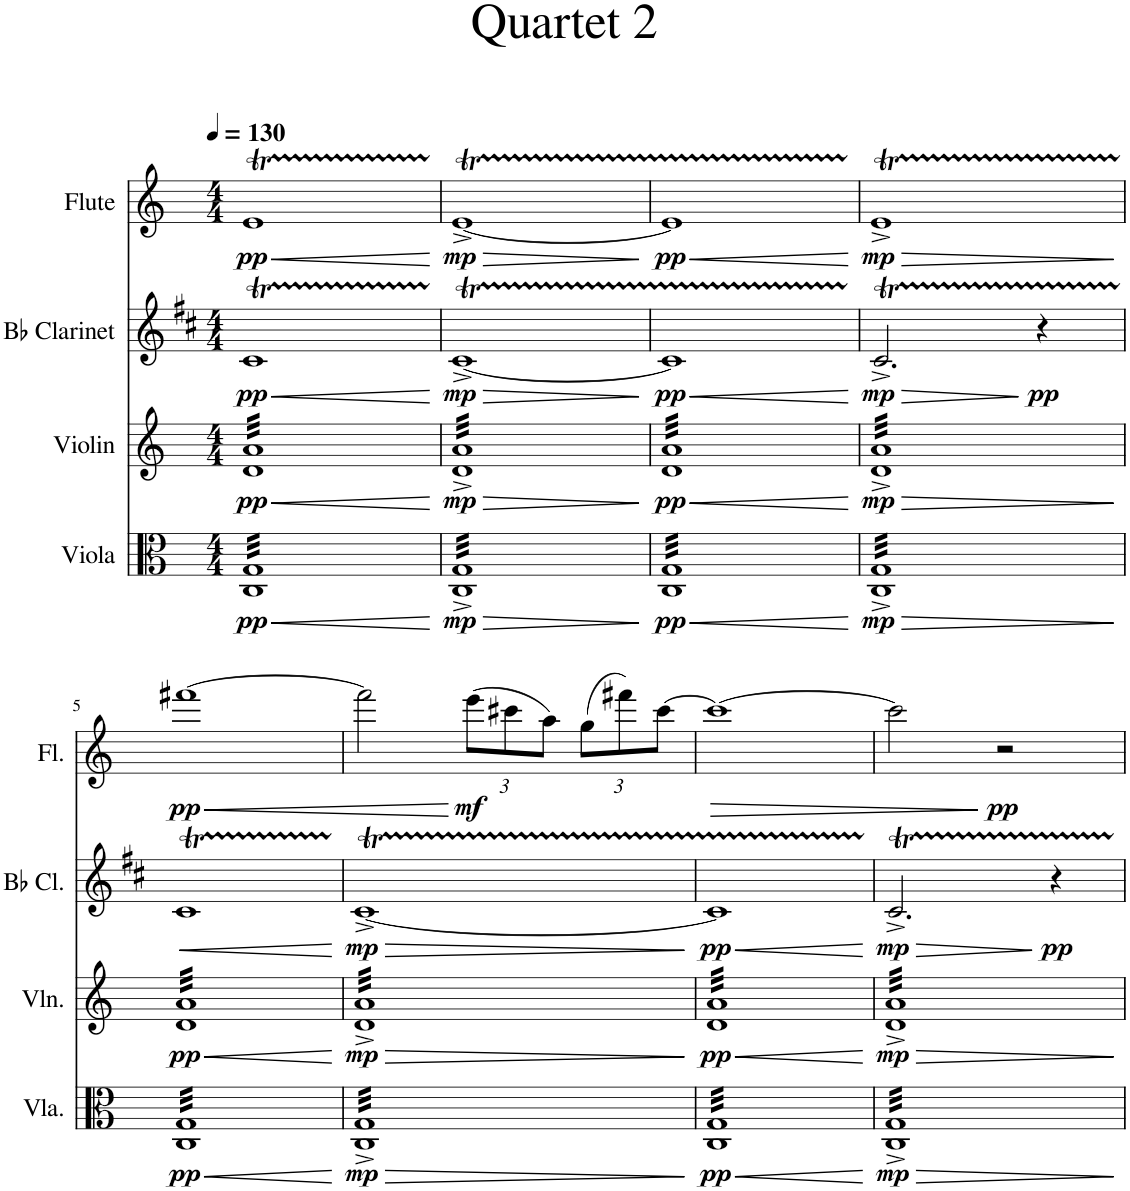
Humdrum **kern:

**kern	**dynam	**kern	**dynam	**kern	**dynam	**kern	**dynam
*part4	*part4	*part3	*part3	*part2	*part2	*part1	*part1
*staff4	*staff4	*staff3	*staff3	*staff2	*staff2	*staff1	*staff1
*I"Viola	*	*I"Violin	*	*I"Bb Clarinet	*	*I"Flute	*
*I'Vla.	*	*I'Vln.	*	*I'Bb Cl.	*	*I'Fl.	*
*clefC3	*	*clefG2	*	*clefG2	*	*clefG2	*
*	*	*	*	*Trd1c2	*	*	*
*k[]	*	*k[]	*	*k[f#c#]	*	*k[]	*
*M4/4	*	*M4/4	*	*M4/4	*	*M4/4	*
*MM130	*	*MM130	*	*MM130	*	*MM130	*
=1	=1	=1	=1	=1	=1	=1	=1
!	!LO:HP:b	!	!LO:HP:b	!	!LO:HP:b	!	!LO:HP:b
*	*	*	*	*^	*	*^	*
!	!LO:DY:n=1:b	!	!LO:DY:n=1:b	!	!	!LO:DY:n=1:b	!	!	!LO:DY:n=1:b
*tremolo	*	*	*	*	*	*	*	*	*
*	*	*tremolo	*	*	*	*	*	*	*
32C 32GLLL	< pp	32d 32aLLL	< pp	1c#t	1d#X	< pp	1et	1f#X	< pp
32C 32G	.	32d 32a	.	.	.	.	.	.	.
32C 32G	.	32d 32a	.	.	.	.	.	.	.
32C 32G	.	32d 32a	.	.	.	.	.	.	.
32C 32G	.	32d 32a	.	.	.	.	.	.	.
32C 32G	.	32d 32a	.	.	.	.	.	.	.
32C 32G	.	32d 32a	.	.	.	.	.	.	.
32C 32G	.	32d 32a	.	.	.	.	.	.	.
32C 32G	.	32d 32a	.	.	.	.	.	.	.
32C 32G	.	32d 32a	.	.	.	.	.	.	.
32C 32G	.	32d 32a	.	.	.	.	.	.	.
32C 32G	.	32d 32a	.	.	.	.	.	.	.
32C 32G	.	32d 32a	.	.	.	.	.	.	.
32C 32G	.	32d 32a	.	.	.	.	.	.	.
32C 32G	.	32d 32a	.	.	.	.	.	.	.
32C 32G	.	32d 32a	.	.	.	.	.	.	.
32C 32G	.	32d 32a	.	.	.	.	.	.	.
32C 32G	.	32d 32a	.	.	.	.	.	.	.
32C 32G	.	32d 32a	.	.	.	.	.	.	.
32C 32G	.	32d 32a	.	.	.	.	.	.	.
32C 32G	.	32d 32a	.	.	.	.	.	.	.
32C 32G	.	32d 32a	.	.	.	.	.	.	.
32C 32G	.	32d 32a	.	.	.	.	.	.	.
32C 32G	.	32d 32a	.	.	.	.	.	.	.
32C 32G	.	32d 32a	.	.	.	.	.	.	.
32C 32G	.	32d 32a	.	.	.	.	.	.	.
32C 32G	.	32d 32a	.	.	.	.	.	.	.
32C 32G	.	32d 32a	.	.	.	.	.	.	.
32C 32G	.	32d 32a	.	.	.	.	.	.	.
32C 32G	.	32d 32a	.	.	.	.	.	.	.
32C 32G	.	32d 32a	.	.	.	.	.	.	.
32C 32GJJJ	.	32d 32aJJJ	.	.	.	.	.	.	.
*	*	*	*	*v	*v	*	*	*	*
*	*	*	*	*	*	*v	*v	*
.	[	.	[	.	[	.	[
=2	=2	=2	=2	=2	=2	=2	=2
!	!LO:HP:b	!	!LO:HP:b	!	!LO:HP:b	!	!LO:HP:b
*	*	*	*	*^	*	*^	*
!	!LO:DY:n=1:b	!	!LO:DY:n=1:b	!	!	!LO:DY:n=1:b	!	!	!LO:DY:n=1:b
32C^ 32G^LLL	> mp	32d^ 32a^LLL	> mp	[1c#t^	1d#X	> mp	[1et^	1f#X	> mp
32C^ 32G^	.	32d^ 32a^	.	.	.	.	.	.	.
32C^ 32G^	.	32d^ 32a^	.	.	.	.	.	.	.
32C^ 32G^	.	32d^ 32a^	.	.	.	.	.	.	.
32C^ 32G^	.	32d^ 32a^	.	.	.	.	.	.	.
32C^ 32G^	.	32d^ 32a^	.	.	.	.	.	.	.
32C^ 32G^	.	32d^ 32a^	.	.	.	.	.	.	.
32C^ 32G^	.	32d^ 32a^	.	.	.	.	.	.	.
32C^ 32G^	.	32d^ 32a^	.	.	.	.	.	.	.
32C^ 32G^	.	32d^ 32a^	.	.	.	.	.	.	.
32C^ 32G^	.	32d^ 32a^	.	.	.	.	.	.	.
32C^ 32G^	.	32d^ 32a^	.	.	.	.	.	.	.
32C^ 32G^	.	32d^ 32a^	.	.	.	.	.	.	.
32C^ 32G^	.	32d^ 32a^	.	.	.	.	.	.	.
32C^ 32G^	.	32d^ 32a^	.	.	.	.	.	.	.
32C^ 32G^	.	32d^ 32a^	.	.	.	.	.	.	.
32C^ 32G^	.	32d^ 32a^	.	.	.	.	.	.	.
32C^ 32G^	.	32d^ 32a^	.	.	.	.	.	.	.
32C^ 32G^	.	32d^ 32a^	.	.	.	.	.	.	.
32C^ 32G^	.	32d^ 32a^	.	.	.	.	.	.	.
32C^ 32G^	.	32d^ 32a^	.	.	.	.	.	.	.
32C^ 32G^	.	32d^ 32a^	.	.	.	.	.	.	.
32C^ 32G^	.	32d^ 32a^	.	.	.	.	.	.	.
32C^ 32G^	.	32d^ 32a^	.	.	.	.	.	.	.
32C^ 32G^	.	32d^ 32a^	.	.	.	.	.	.	.
32C^ 32G^	.	32d^ 32a^	.	.	.	.	.	.	.
32C^ 32G^	.	32d^ 32a^	.	.	.	.	.	.	.
32C^ 32G^	.	32d^ 32a^	.	.	.	.	.	.	.
32C^ 32G^	.	32d^ 32a^	.	.	.	.	.	.	.
32C^ 32G^	.	32d^ 32a^	.	.	.	.	.	.	.
32C^ 32G^	.	32d^ 32a^	.	.	.	.	.	.	.
32C^ 32G^JJJ	.	32d^ 32a^JJJ	.	.	.	.	.	.	.
*	*	*	*	*v	*v	*	*	*	*
*	*	*	*	*	*	*v	*v	*
.	]	.	]	.	]	.	]
=3	=3	=3	=3	=3	=3	=3	=3
!	!LO:HP:b	!	!LO:HP:b	!	!LO:HP:b	!	!LO:HP:b
!	!LO:DY:n=1:b	!	!LO:DY:n=1:b	!	!LO:DY:n=1:b	!	!LO:DY:n=1:b
32C 32GLLL	< pp	32d 32aLLL	< pp	1c#TTT]	< pp	1eTTT]	< pp
32C 32G	.	32d 32a	.	.	.	.	.
32C 32G	.	32d 32a	.	.	.	.	.
32C 32G	.	32d 32a	.	.	.	.	.
32C 32G	.	32d 32a	.	.	.	.	.
32C 32G	.	32d 32a	.	.	.	.	.
32C 32G	.	32d 32a	.	.	.	.	.
32C 32G	.	32d 32a	.	.	.	.	.
32C 32G	.	32d 32a	.	.	.	.	.
32C 32G	.	32d 32a	.	.	.	.	.
32C 32G	.	32d 32a	.	.	.	.	.
32C 32G	.	32d 32a	.	.	.	.	.
32C 32G	.	32d 32a	.	.	.	.	.
32C 32G	.	32d 32a	.	.	.	.	.
32C 32G	.	32d 32a	.	.	.	.	.
32C 32G	.	32d 32a	.	.	.	.	.
32C 32G	.	32d 32a	.	.	.	.	.
32C 32G	.	32d 32a	.	.	.	.	.
32C 32G	.	32d 32a	.	.	.	.	.
32C 32G	.	32d 32a	.	.	.	.	.
32C 32G	.	32d 32a	.	.	.	.	.
32C 32G	.	32d 32a	.	.	.	.	.
32C 32G	.	32d 32a	.	.	.	.	.
32C 32G	.	32d 32a	.	.	.	.	.
32C 32G	.	32d 32a	.	.	.	.	.
32C 32G	.	32d 32a	.	.	.	.	.
32C 32G	.	32d 32a	.	.	.	.	.
32C 32G	.	32d 32a	.	.	.	.	.
32C 32G	.	32d 32a	.	.	.	.	.
32C 32G	.	32d 32a	.	.	.	.	.
32C 32G	.	32d 32a	.	.	.	.	.
32C 32GJJJ	.	32d 32aJJJ	.	.	.	.	.
.	[	.	[	.	[	.	[
=4	=4	=4	=4	=4	=4	=4	=4
!	!LO:HP:b	!	!LO:HP:b	!	!LO:HP:b	!	!LO:HP:b
*	*	*	*	*^	*	*^	*
!	!LO:DY:n=1:b	!	!LO:DY:n=1:b	!	!	!LO:DY:n=1:b	!	!	!LO:DY:n=1:b
32C^ 32G^LLL	> mp	32d^ 32a^LLL	> mp	2.c#t^</	2.d#X	> mp	1et^	1f#X	> mp
32C^ 32G^	.	32d^ 32a^	.	.	.	.	.	.	.
32C^ 32G^	.	32d^ 32a^	.	.	.	.	.	.	.
32C^ 32G^	.	32d^ 32a^	.	.	.	.	.	.	.
32C^ 32G^	.	32d^ 32a^	.	.	.	.	.	.	.
32C^ 32G^	.	32d^ 32a^	.	.	.	.	.	.	.
32C^ 32G^	.	32d^ 32a^	.	.	.	.	.	.	.
32C^ 32G^	.	32d^ 32a^	.	.	.	.	.	.	.
32C^ 32G^	.	32d^ 32a^	.	.	.	.	.	.	.
32C^ 32G^	.	32d^ 32a^	.	.	.	.	.	.	.
32C^ 32G^	.	32d^ 32a^	.	.	.	.	.	.	.
32C^ 32G^	.	32d^ 32a^	.	.	.	.	.	.	.
32C^ 32G^	.	32d^ 32a^	.	.	.	.	.	.	.
32C^ 32G^	.	32d^ 32a^	.	.	.	.	.	.	.
32C^ 32G^	.	32d^ 32a^	.	.	.	.	.	.	.
32C^ 32G^	.	32d^ 32a^	.	.	.	.	.	.	.
32C^ 32G^	.	32d^ 32a^	.	.	.	.	.	.	.
32C^ 32G^	.	32d^ 32a^	.	.	.	.	.	.	.
32C^ 32G^	.	32d^ 32a^	.	.	.	.	.	.	.
32C^ 32G^	.	32d^ 32a^	.	.	.	.	.	.	.
32C^ 32G^	.	32d^ 32a^	.	.	.	.	.	.	.
32C^ 32G^	.	32d^ 32a^	.	.	.	.	.	.	.
32C^ 32G^	.	32d^ 32a^	.	.	.	.	.	.	.
32C^ 32G^	.	32d^ 32a^	.	.	.	.	.	.	.
!	!	!	!	!	!	!LO:DY:n=2:b	!	!	!
32C^ 32G^	.	32d^ 32a^	.	4r	4ryy	] pp	.	.	.
32C^ 32G^	.	32d^ 32a^	.	.	.	.	.	.	.
32C^ 32G^	.	32d^ 32a^	.	.	.	.	.	.	.
32C^ 32G^	.	32d^ 32a^	.	.	.	.	.	.	.
32C^ 32G^	.	32d^ 32a^	.	.	.	.	.	.	.
32C^ 32G^	.	32d^ 32a^	.	.	.	.	.	.	.
32C^ 32G^	.	32d^ 32a^	.	.	.	.	.	.	.
32C^ 32G^JJJ	.	32d^ 32a^JJJ	.	.	.	.	.	.	.
*	*	*	*	*v	*v	*	*	*	*
*	*	*	*	*	*	*v	*v	*
.	]	.	]	.	.	.	]
!!LO:LB:g=z
=5	=5	=5	=5	=5	=5	=5	=5
!	!LO:HP:b	!	!LO:HP:b	!	!LO:HP:b	!	!LO:HP:b
*	*	*	*	*^	*	*	*
!	!LO:DY:n=1:b	!	!LO:DY:n=1:b	!	!	!	!	!LO:DY:n=1:b
32C 32GLLL	< pp	32d 32aLLL	< pp	1c#t	1d#X	<	[1fff#X	< pp
32C 32G	.	32d 32a	.	.	.	.	.	.
32C 32G	.	32d 32a	.	.	.	.	.	.
32C 32G	.	32d 32a	.	.	.	.	.	.
32C 32G	.	32d 32a	.	.	.	.	.	.
32C 32G	.	32d 32a	.	.	.	.	.	.
32C 32G	.	32d 32a	.	.	.	.	.	.
32C 32G	.	32d 32a	.	.	.	.	.	.
32C 32G	.	32d 32a	.	.	.	.	.	.
32C 32G	.	32d 32a	.	.	.	.	.	.
32C 32G	.	32d 32a	.	.	.	.	.	.
32C 32G	.	32d 32a	.	.	.	.	.	.
32C 32G	.	32d 32a	.	.	.	.	.	.
32C 32G	.	32d 32a	.	.	.	.	.	.
32C 32G	.	32d 32a	.	.	.	.	.	.
32C 32G	.	32d 32a	.	.	.	.	.	.
32C 32G	.	32d 32a	.	.	.	.	.	.
32C 32G	.	32d 32a	.	.	.	.	.	.
32C 32G	.	32d 32a	.	.	.	.	.	.
32C 32G	.	32d 32a	.	.	.	.	.	.
32C 32G	.	32d 32a	.	.	.	.	.	.
32C 32G	.	32d 32a	.	.	.	.	.	.
32C 32G	.	32d 32a	.	.	.	.	.	.
32C 32G	.	32d 32a	.	.	.	.	.	.
32C 32G	.	32d 32a	.	.	.	.	.	.
32C 32G	.	32d 32a	.	.	.	.	.	.
32C 32G	.	32d 32a	.	.	.	.	.	.
32C 32G	.	32d 32a	.	.	.	.	.	.
32C 32G	.	32d 32a	.	.	.	.	.	.
32C 32G	.	32d 32a	.	.	.	.	.	.
32C 32G	.	32d 32a	.	.	.	.	.	.
32C 32GJJJ	.	32d 32aJJJ	.	.	.	.	.	.
*	*	*	*	*v	*v	*	*	*
.	[	.	[	.	[	.	.
=6	=6	=6	=6	=6	=6	=6	=6
!	!LO:HP:b	!	!LO:HP:b	!	!LO:HP:b	!	!
*	*	*	*	*^	*	*	*
!	!LO:DY:n=1:b	!	!LO:DY:n=1:b	!	!	!LO:DY:n=1:b	!	!
32C^ 32G^LLL	> mp	32d^ 32a^LLL	> mp	[1c#t^	1d#X	> mp	2fff#\]	.
32C^ 32G^	.	32d^ 32a^	.	.	.	.	.	.
32C^ 32G^	.	32d^ 32a^	.	.	.	.	.	.
32C^ 32G^	.	32d^ 32a^	.	.	.	.	.	.
32C^ 32G^	.	32d^ 32a^	.	.	.	.	.	.
32C^ 32G^	.	32d^ 32a^	.	.	.	.	.	.
32C^ 32G^	.	32d^ 32a^	.	.	.	.	.	.
32C^ 32G^	.	32d^ 32a^	.	.	.	.	.	.
32C^ 32G^	.	32d^ 32a^	.	.	.	.	.	.
32C^ 32G^	.	32d^ 32a^	.	.	.	.	.	.
32C^ 32G^	.	32d^ 32a^	.	.	.	.	.	.
32C^ 32G^	.	32d^ 32a^	.	.	.	.	.	.
32C^ 32G^	.	32d^ 32a^	.	.	.	.	.	.
32C^ 32G^	.	32d^ 32a^	.	.	.	.	.	.
32C^ 32G^	.	32d^ 32a^	.	.	.	.	.	.
32C^ 32G^	.	32d^ 32a^	.	.	.	.	.	.
*	*	*	*	*	*	*	*Xbrackettup	*
!	!	!	!	!	!	!	!	!LO:DY:n=1:b
32C^ 32G^	.	32d^ 32a^	.	.	.	.	(12eee\L	[ mf
32C^ 32G^	.	32d^ 32a^	.	.	.	.	.	.
32C^ 32G^	.	32d^ 32a^	.	.	.	.	.	.
.	.	.	.	.	.	.	12ccc#X\	.
32C^ 32G^	.	32d^ 32a^	.	.	.	.	.	.
32C^ 32G^	.	32d^ 32a^	.	.	.	.	.	.
32C^ 32G^	.	32d^ 32a^	.	.	.	.	.	.
.	.	.	.	.	.	.	12aa\J)	.
32C^ 32G^	.	32d^ 32a^	.	.	.	.	.	.
32C^ 32G^	.	32d^ 32a^	.	.	.	.	.	.
32C^ 32G^	.	32d^ 32a^	.	.	.	.	(12gg\L	.
32C^ 32G^	.	32d^ 32a^	.	.	.	.	.	.
32C^ 32G^	.	32d^ 32a^	.	.	.	.	.	.
.	.	.	.	.	.	.	12fff#X\)	.
32C^ 32G^	.	32d^ 32a^	.	.	.	.	.	.
32C^ 32G^	.	32d^ 32a^	.	.	.	.	.	.
32C^ 32G^	.	32d^ 32a^	.	.	.	.	.	.
.	.	.	.	.	.	.	[12ccc#\J	.
32C^ 32G^	.	32d^ 32a^	.	.	.	.	.	.
32C^ 32G^JJJ	.	32d^ 32a^JJJ	.	.	.	.	.	.
*	*	*	*	*v	*v	*	*	*
.	]	.	]	.	]	.	.
=7	=7	=7	=7	=7	=7	=7	=7
!	!LO:HP:b	!	!LO:HP:b	!	!LO:HP:b	!	!LO:HP:b
!	!LO:DY:n=1:b	!	!LO:DY:n=1:b	!	!LO:DY:n=1:b	!	!
32C 32GLLL	< pp	32d 32aLLL	< pp	1c#TTT]	< pp	1ccc#_	>
32C 32G	.	32d 32a	.	.	.	.	.
32C 32G	.	32d 32a	.	.	.	.	.
32C 32G	.	32d 32a	.	.	.	.	.
32C 32G	.	32d 32a	.	.	.	.	.
32C 32G	.	32d 32a	.	.	.	.	.
32C 32G	.	32d 32a	.	.	.	.	.
32C 32G	.	32d 32a	.	.	.	.	.
32C 32G	.	32d 32a	.	.	.	.	.
32C 32G	.	32d 32a	.	.	.	.	.
32C 32G	.	32d 32a	.	.	.	.	.
32C 32G	.	32d 32a	.	.	.	.	.
32C 32G	.	32d 32a	.	.	.	.	.
32C 32G	.	32d 32a	.	.	.	.	.
32C 32G	.	32d 32a	.	.	.	.	.
32C 32G	.	32d 32a	.	.	.	.	.
32C 32G	.	32d 32a	.	.	.	.	.
32C 32G	.	32d 32a	.	.	.	.	.
32C 32G	.	32d 32a	.	.	.	.	.
32C 32G	.	32d 32a	.	.	.	.	.
32C 32G	.	32d 32a	.	.	.	.	.
32C 32G	.	32d 32a	.	.	.	.	.
32C 32G	.	32d 32a	.	.	.	.	.
32C 32G	.	32d 32a	.	.	.	.	.
32C 32G	.	32d 32a	.	.	.	.	.
32C 32G	.	32d 32a	.	.	.	.	.
32C 32G	.	32d 32a	.	.	.	.	.
32C 32G	.	32d 32a	.	.	.	.	.
32C 32G	.	32d 32a	.	.	.	.	.
32C 32G	.	32d 32a	.	.	.	.	.
32C 32G	.	32d 32a	.	.	.	.	.
32C 32GJJJ	.	32d 32aJJJ	.	.	.	.	.
.	[	.	[	.	[	.	.
=8	=8	=8	=8	=8	=8	=8	=8
!	!LO:HP:b	!	!LO:HP:b	!	!LO:HP:b	!	!
*	*	*	*	*^	*	*	*
!	!LO:DY:n=1:b	!	!LO:DY:n=1:b	!	!	!LO:DY:n=1:b	!	!
32C^ 32G^LLL	> mp	32d^ 32a^LLL	> mp	2.c#t^/	2.d#X	> mp	2ccc#\]	.
32C^ 32G^	.	32d^ 32a^	.	.	.	.	.	.
32C^ 32G^	.	32d^ 32a^	.	.	.	.	.	.
32C^ 32G^	.	32d^ 32a^	.	.	.	.	.	.
32C^ 32G^	.	32d^ 32a^	.	.	.	.	.	.
32C^ 32G^	.	32d^ 32a^	.	.	.	.	.	.
32C^ 32G^	.	32d^ 32a^	.	.	.	.	.	.
32C^ 32G^	.	32d^ 32a^	.	.	.	.	.	.
32C^ 32G^	.	32d^ 32a^	.	.	.	.	.	.
32C^ 32G^	.	32d^ 32a^	.	.	.	.	.	.
32C^ 32G^	.	32d^ 32a^	.	.	.	.	.	.
32C^ 32G^	.	32d^ 32a^	.	.	.	.	.	.
32C^ 32G^	.	32d^ 32a^	.	.	.	.	.	.
32C^ 32G^	.	32d^ 32a^	.	.	.	.	.	.
32C^ 32G^	.	32d^ 32a^	.	.	.	.	.	.
32C^ 32G^	.	32d^ 32a^	.	.	.	.	.	.
!	!	!	!	!	!	!	!	!LO:DY:n=1:b
32C^ 32G^	.	32d^ 32a^	.	.	.	.	2r	] pp
32C^ 32G^	.	32d^ 32a^	.	.	.	.	.	.
32C^ 32G^	.	32d^ 32a^	.	.	.	.	.	.
32C^ 32G^	.	32d^ 32a^	.	.	.	.	.	.
32C^ 32G^	.	32d^ 32a^	.	.	.	.	.	.
32C^ 32G^	.	32d^ 32a^	.	.	.	.	.	.
32C^ 32G^	.	32d^ 32a^	.	.	.	.	.	.
32C^ 32G^	.	32d^ 32a^	.	.	.	.	.	.
!	!	!	!	!	!	!LO:DY:n=2:b	!	!
32C^ 32G^	.	32d^ 32a^	.	4r	4ryy	] pp	.	.
32C^ 32G^	.	32d^ 32a^	.	.	.	.	.	.
32C^ 32G^	.	32d^ 32a^	.	.	.	.	.	.
32C^ 32G^	.	32d^ 32a^	.	.	.	.	.	.
32C^ 32G^	.	32d^ 32a^	.	.	.	.	.	.
32C^ 32G^	.	32d^ 32a^	.	.	.	.	.	.
32C^ 32G^	.	32d^ 32a^	.	.	.	.	.	.
32C^ 32G^JJJ	.	32d^ 32a^JJJ	.	.	.	.	.	.
*	*	*Xtremolo	*	*	*	*	*	*
*Xtremolo	*	*	*	*	*	*	*	*
*	*	*	*	*v	*v	*	*	*
.	]	.	]	.	.	.	.
=	=	=	=	=	=	=	=
*-	*-	*-	*-	*-	*-	*-	*-
